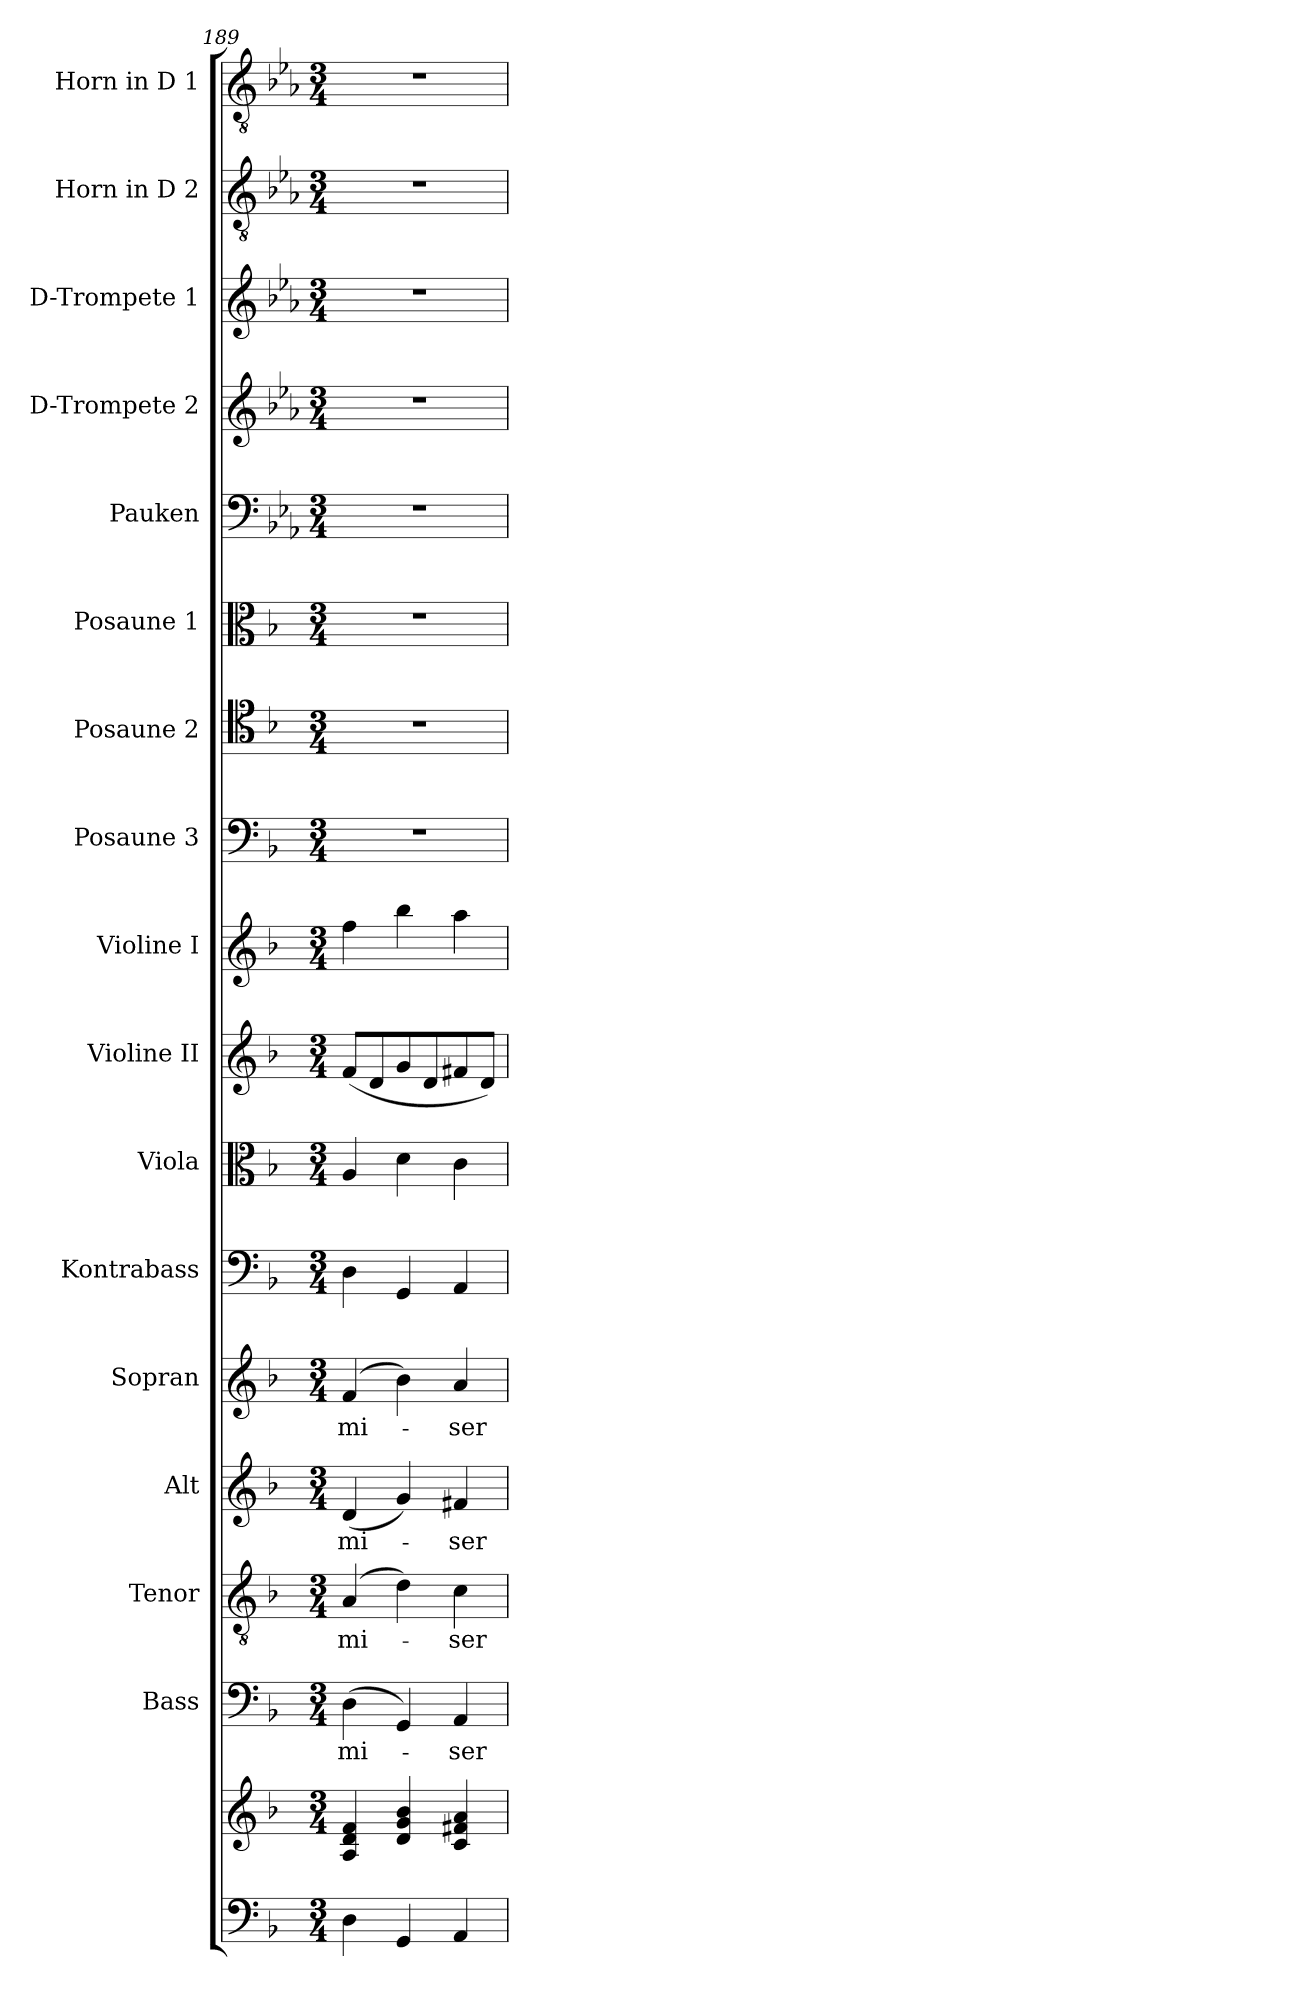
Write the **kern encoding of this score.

**kern	**kern	**kern	**text	**kern	**text	**kern	**text	**kern	**text	**kern	**kern	**kern	**kern	**kern	**kern	**kern	**kern	**kern	**kern	**kern	**kern
*part17	*part17	*part16	*part16	*part15	*part15	*part14	*part14	*part13	*part13	*part12	*part11	*part10	*part9	*part8	*part7	*part6	*part5	*part4	*part3	*part2	*part1
*staff18	*staff17	*staff16	*staff16	*staff15	*staff15	*staff14	*staff14	*staff13	*staff13	*staff12	*staff11	*staff10	*staff9	*staff8	*staff7	*staff6	*staff5	*staff4	*staff3	*staff2	*staff1
*	*	*I"Bass	*	*I"Tenor	*	*I"Alt	*	*I"Sopran	*	*I"Kontrabass	*I"Viola	*I"Violine II	*I"Violine I	*I"Posaune 3	*I"Posaune 2	*I"Posaune 1	*I"Pauken	*I"D-Trompete 2	*I"D-Trompete 1	*I"Horn in D 2	*I"Horn in D 1
*	*	*I'B.	*	*I'T.	*	*I'A.	*	*I'S.	*	*I'Kb.	*I'Vla.	*I'Vl. II	*I'Vl. I	*I'Pos. 3	*I'Pos. 2	*I'Pos. 1	*I'Pk.	*I'D Trp. 2	*I'D Trp. 1	*I'Hrn. 2	*I'Hrn. 1
*clefF4	*clefG2	*clefF4	*	*clefGv2	*	*clefG2	*	*clefG2	*	*clefF4	*clefC3	*clefG2	*clefG2	*clefF4	*clefC4	*clefC3	*clefF4	*clefG2	*clefG2	*clefGv2	*clefGv2
*	*	*	*	*	*	*	*	*	*	*ITrd7c12	*	*	*	*	*	*	*ITrd-1c-2	*ITrd-1c-2	*ITrd-1c-2	*ITrd-1c-2	*ITrd-1c-2
*k[b-]	*k[b-]	*k[b-]	*	*k[b-]	*	*k[b-]	*	*k[b-]	*	*k[b-]	*k[b-]	*k[b-]	*k[b-]	*k[b-]	*k[b-]	*k[b-]	*k[b-]	*k[b-]	*k[b-]	*k[b-]	*k[b-]
*F:	*F:	*F:	*	*F:	*	*F:	*	*F:	*	*F:	*F:	*F:	*F:	*F:	*F:	*F:	*F:	*F:	*F:	*F:	*F:
*M3/4	*M3/4	*M3/4	*	*M3/4	*	*M3/4	*	*M3/4	*	*M3/4	*M3/4	*M3/4	*M3/4	*M3/4	*M3/4	*M3/4	*M3/4	*M3/4	*M3/4	*M3/4	*M3/4
=189	=189	=189	=189	=189	=189	=189	=189	=189	=189	=189	=189	=189	=189	=189	=189	=189	=189	=189	=189	=189	=189
!	!	!	!LO:LY:b	!	!LO:LY:b	!	!LO:LY:b	!	!LO:LY:b	!	!	!	!	!	!	!	!	!	!	!	!
4D\	4A/ 4d/ 4f/	(>4D\	mi-	(4A/	mi-	(<4d/	mi-	(4f/	mi-	4DD\	4A/	(<8f/L	4ff\	2.r	2.r	2.r	2.r	2.r	2.r	2.r	2.r
.	.	.	.	.	.	.	.	.	.	.	.	8d/	.	.	.	.	.	.	.	.	.
4GG/	4d/ 4g/ 4b-/	4GG/)	.	4d\)	.	4g/)	.	4b-\)	.	4GGG/	4d\	8g/	4bb-\	.	.	.	.	.	.	.	.
.	.	.	.	.	.	.	.	.	.	.	.	8d/	.	.	.	.	.	.	.	.	.
!	!	!	!LO:LY:b	!	!LO:LY:b	!	!LO:LY:b	!	!LO:LY:b	!	!	!	!	!	!	!	!	!	!	!	!
4AA/	4c/ 4f#X/ 4a/	4AA/	-ser	4c\	-ser	4f#X/	-ser	4a/	-ser	4AAA/	4c\	8f#X/	4aa\	.	.	.	.	.	.	.	.
.	.	.	.	.	.	.	.	.	.	.	.	8d/J)	.	.	.	.	.	.	.	.	.
=	=	=	=	=	=	=	=	=	=	=	=	=	=	=	=	=	=	=	=	=	=
*-	*-	*-	*-	*-	*-	*-	*-	*-	*-	*-	*-	*-	*-	*-	*-	*-	*-	*-	*-	*-	*-
